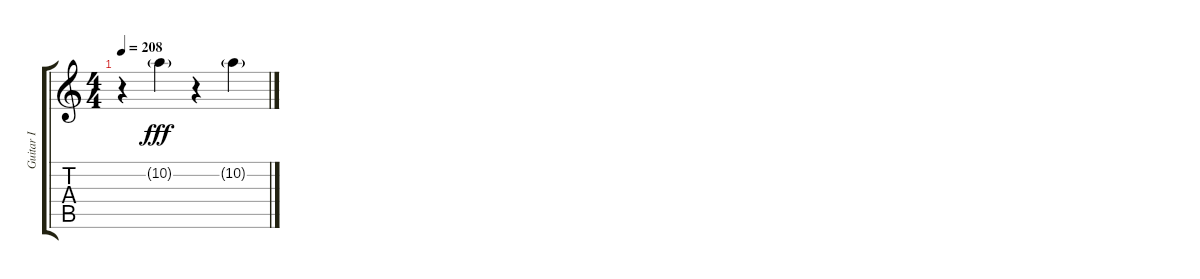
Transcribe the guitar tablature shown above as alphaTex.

\track ("Guitar I" "Guitar I") {instrument overdrivenguitar}
\staff {score tabs}
\tuning (E4 B3 G3 D3 A2 E2) {hide}
\ts (4 4)
\tempo 208
\clef g2
\ks c
r.4{dy fff} 10.2{g}.4 r.4 10.2{g}.4
